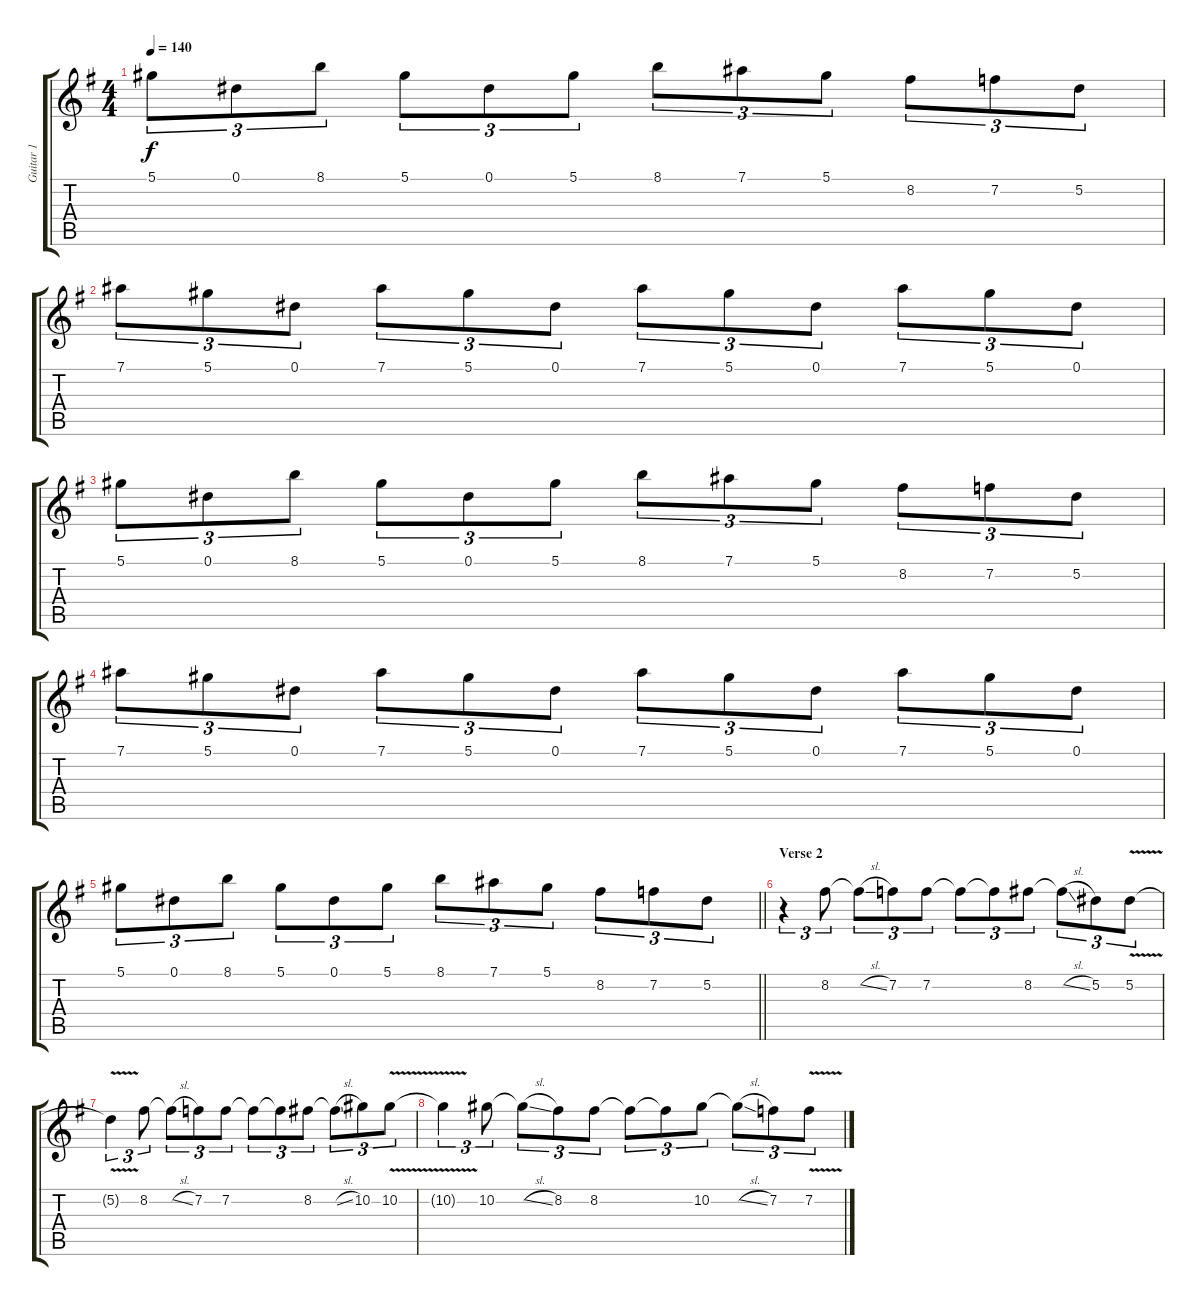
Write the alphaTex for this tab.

\track ("Guitar 1" "Guitar 1") {instrument distortionguitar}
\staff {score tabs}
\tuning (Eb4 Bb3 Gb3 Db3 Ab2 Eb2) {hide}
\ts (4 4)
\tempo 140
\clef g2
\ks eminor
5.1.8{tu (3 2) dy f} 0.1.8{tu (3 2)} 8.1.8{tu (3 2)} 5.1.8{tu (3 2)} 0.1.8{tu (3 2)} 5.1.8{tu (3 2)} 8.1.8{tu (3 2)} 7.1.8{tu (3 2)} 5.1.8{tu (3 2)} 8.2.8{tu (3 2)} 7.2.8{tu (3 2)} 5.2.8{tu (3 2)} |
7.1.8{tu (3 2)} 5.1.8{tu (3 2)} 0.1.8{tu (3 2)} 7.1.8{tu (3 2)} 5.1.8{tu (3 2)} 0.1.8{tu (3 2)} 7.1.8{tu (3 2)} 5.1.8{tu (3 2)} 0.1.8{tu (3 2)} 7.1.8{tu (3 2)} 5.1.8{tu (3 2)} 0.1.8{tu (3 2)} |
5.1.8{tu (3 2)} 0.1.8{tu (3 2)} 8.1.8{tu (3 2)} 5.1.8{tu (3 2)} 0.1.8{tu (3 2)} 5.1.8{tu (3 2)} 8.1.8{tu (3 2)} 7.1.8{tu (3 2)} 5.1.8{tu (3 2)} 8.2.8{tu (3 2)} 7.2.8{tu (3 2)} 5.2.8{tu (3 2)} |
7.1.8{tu (3 2)} 5.1.8{tu (3 2)} 0.1.8{tu (3 2)} 7.1.8{tu (3 2)} 5.1.8{tu (3 2)} 0.1.8{tu (3 2)} 7.1.8{tu (3 2)} 5.1.8{tu (3 2)} 0.1.8{tu (3 2)} 7.1.8{tu (3 2)} 5.1.8{tu (3 2)} 0.1.8{tu (3 2)} |
\barLineRight lightlight
5.1.8{tu (3 2)} 0.1.8{tu (3 2)} 8.1.8{tu (3 2)} 5.1.8{tu (3 2)} 0.1.8{tu (3 2)} 5.1.8{tu (3 2)} 8.1.8{tu (3 2)} 7.1.8{tu (3 2)} 5.1.8{tu (3 2)} 8.2.8{tu (3 2)} 7.2.8{tu (3 2)} 5.2.8{tu (3 2)} |
\section ("" "Verse 2")
r.4{tu (3 2)} 8.2.8{tu (3 2)} 8.2{sl t}.8{tu (3 2)} 7.2.8{tu (3 2)} 7.2.8{tu (3 2)} 7.2{t}.8{tu (3 2)} 7.2{t}.8{tu (3 2)} 8.2.8{tu (3 2)} 8.2{sl t}.8{tu (3 2)} 5.2.8{tu (3 2)} 5.2{v}.8{tu (3 2)} |
5.2{t}.4{tu (3 2)} 8.2.8{tu (3 2)} 8.2{sl t}.8{tu (3 2)} 7.2.8{tu (3 2)} 7.2.8{tu (3 2)} 7.2{t}.8{tu (3 2)} 7.2{t}.8{tu (3 2)} 8.2.8{tu (3 2)} 8.2{sl t}.8{tu (3 2)} 10.2.8{tu (3 2)} 10.2{v}.8{tu (3 2)} |
10.2{t}.4{tu (3 2)} 10.2.8{tu (3 2)} 10.2{sl t}.8{tu (3 2)} 8.2.8{tu (3 2)} 8.2.8{tu (3 2)} 8.2{t}.8{tu (3 2)} 8.2{t}.8{tu (3 2)} 10.2.8{tu (3 2)} 10.2{sl t}.8{tu (3 2)} 7.2.8{tu (3 2)} 7.2{v}.8{tu (3 2)}
